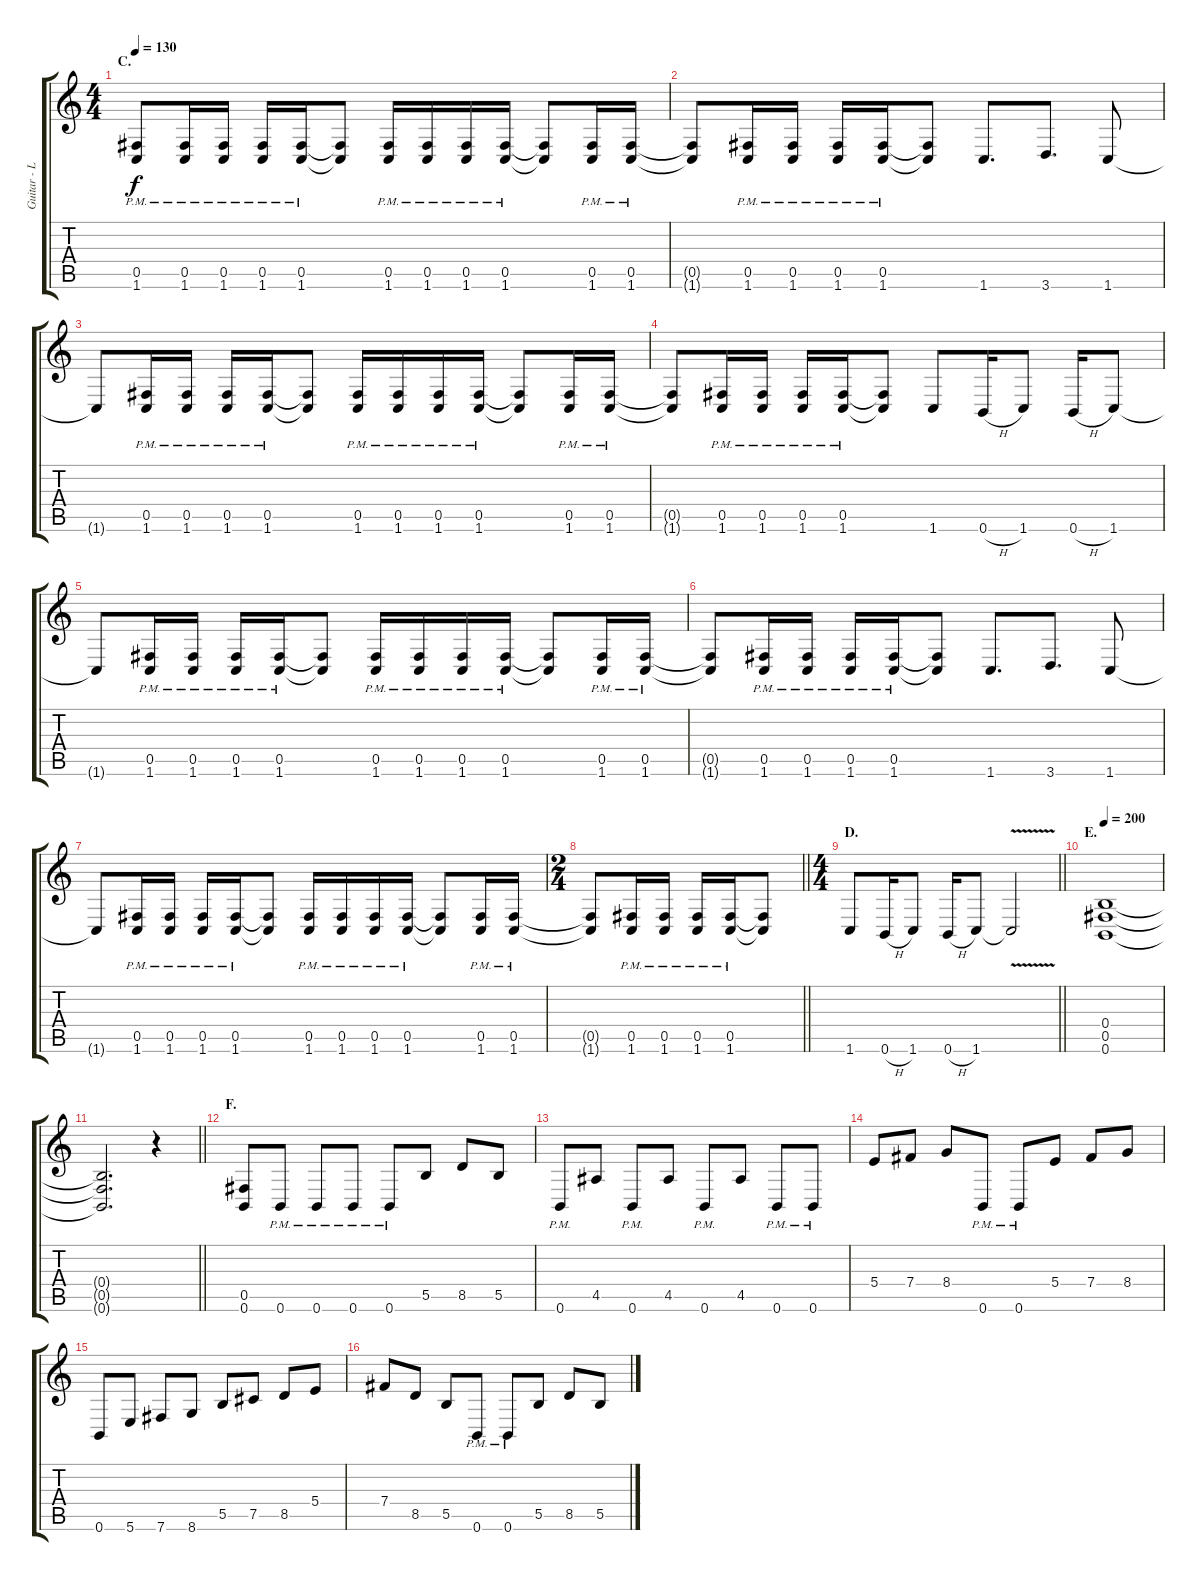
\track ("Guitar - Left" "Guitar - L") {instrument distortionguitar}
\staff {score tabs}
\tuning (Db4 Ab3 E3 B2 Gb2 B1) {hide}
\ts (4 4)
\section ("" "C.")
\tempo 130
\clef g2
\ks c
(0.5{pm} 1.6{pm}).8{dy f} (0.5{pm} 1.6{pm}).16 (0.5{pm} 1.6{pm}).16 (0.5{pm} 1.6{pm}).16 (0.5{pm} 1.6{pm}).16 (0.5{t} 1.6{t}).8 (0.5{pm} 1.6{pm}).16 (0.5{pm} 1.6{pm}).16 (0.5{pm} 1.6{pm}).16 (0.5{pm} 1.6{pm}).16 (0.5{t} 1.6{t}).8 (0.5{pm} 1.6{pm}).16 (0.5{pm} 1.6{pm}).16 |
(0.5{t} 1.6{t}).8 (0.5{pm} 1.6{pm}).16 (0.5{pm} 1.6{pm}).16 (0.5{pm} 1.6{pm}).16 (0.5{pm} 1.6{pm}).16 (0.5{t} 1.6{t}).8 1.6.8{d} 3.6.8{d} 1.6.8 |
1.6{t}.8 (0.5{pm} 1.6{pm}).16 (0.5{pm} 1.6{pm}).16 (0.5{pm} 1.6{pm}).16 (0.5{pm} 1.6{pm}).16 (0.5{t} 1.6{t}).8 (0.5{pm} 1.6{pm}).16 (0.5{pm} 1.6{pm}).16 (0.5{pm} 1.6{pm}).16 (0.5{pm} 1.6{pm}).16 (0.5{t} 1.6{t}).8 (0.5{pm} 1.6{pm}).16 (0.5{pm} 1.6{pm}).16 |
(0.5{t} 1.6{t}).8 (0.5{pm} 1.6{pm}).16 (0.5{pm} 1.6{pm}).16 (0.5{pm} 1.6{pm}).16 (0.5{pm} 1.6{pm}).16 (0.5{t} 1.6{t}).8 1.6.8 0.6{h}.16 1.6.8 0.6{h}.16 1.6.8 |
1.6{t}.8 (0.5{pm} 1.6{pm}).16 (0.5{pm} 1.6{pm}).16 (0.5{pm} 1.6{pm}).16 (0.5{pm} 1.6{pm}).16 (0.5{t} 1.6{t}).8 (0.5{pm} 1.6{pm}).16 (0.5{pm} 1.6{pm}).16 (0.5{pm} 1.6{pm}).16 (0.5{pm} 1.6{pm}).16 (0.5{t} 1.6{t}).8 (0.5{pm} 1.6{pm}).16 (0.5{pm} 1.6{pm}).16 |
(0.5{t} 1.6{t}).8 (0.5{pm} 1.6{pm}).16 (0.5{pm} 1.6{pm}).16 (0.5{pm} 1.6{pm}).16 (0.5{pm} 1.6{pm}).16 (0.5{t} 1.6{t}).8 1.6.8{d} 3.6.8{d} 1.6.8 |
1.6{t}.8 (0.5{pm} 1.6{pm}).16 (0.5{pm} 1.6{pm}).16 (0.5{pm} 1.6{pm}).16 (0.5{pm} 1.6{pm}).16 (0.5{t} 1.6{t}).8 (0.5{pm} 1.6{pm}).16 (0.5{pm} 1.6{pm}).16 (0.5{pm} 1.6{pm}).16 (0.5{pm} 1.6{pm}).16 (0.5{t} 1.6{t}).8 (0.5{pm} 1.6{pm}).16 (0.5{pm} 1.6{pm}).16 |
\ts (2 4)
\barLineRight lightlight
(0.5{t} 1.6{t}).8 (0.5{pm} 1.6{pm}).16 (0.5{pm} 1.6{pm}).16 (0.5{pm} 1.6{pm}).16 (0.5{pm} 1.6{pm}).16 (0.5{t} 1.6{t}).8 |
\ts (4 4)
\section ("" "D.")
\barLineRight lightlight
1.6.8 0.6{h}.16 1.6.8 0.6{h}.16 1.6.8 1.6{v t}.2 |
\section ("" "E.")
\tempo 200
(0.4 0.5 0.6).1 |
\barLineRight lightlight
(0.4{t} 0.5{t} 0.6{t}).2{d} r.4 |
\section ("" "F.")
(0.5 0.6).8 0.6{pm}.8 0.6{pm}.8 0.6{pm}.8 0.6{pm}.8 5.5.8 8.5.8 5.5.8 |
0.6{pm}.8 4.5.8 0.6{pm}.8 4.5.8 0.6{pm}.8 4.5.8 0.6{pm}.8 0.6{pm}.8 |
5.4.8 7.4.8 8.4.8 0.6{pm}.8 0.6{pm}.8 5.4.8 7.4.8 8.4.8 |
0.6.8 5.6.8 7.6.8 8.6.8 5.5.8 7.5.8 8.5.8 5.4.8 |
7.4.8 8.5.8 5.5.8 0.6{pm}.8 0.6{pm}.8 5.5.8 8.5.8 5.5.8
